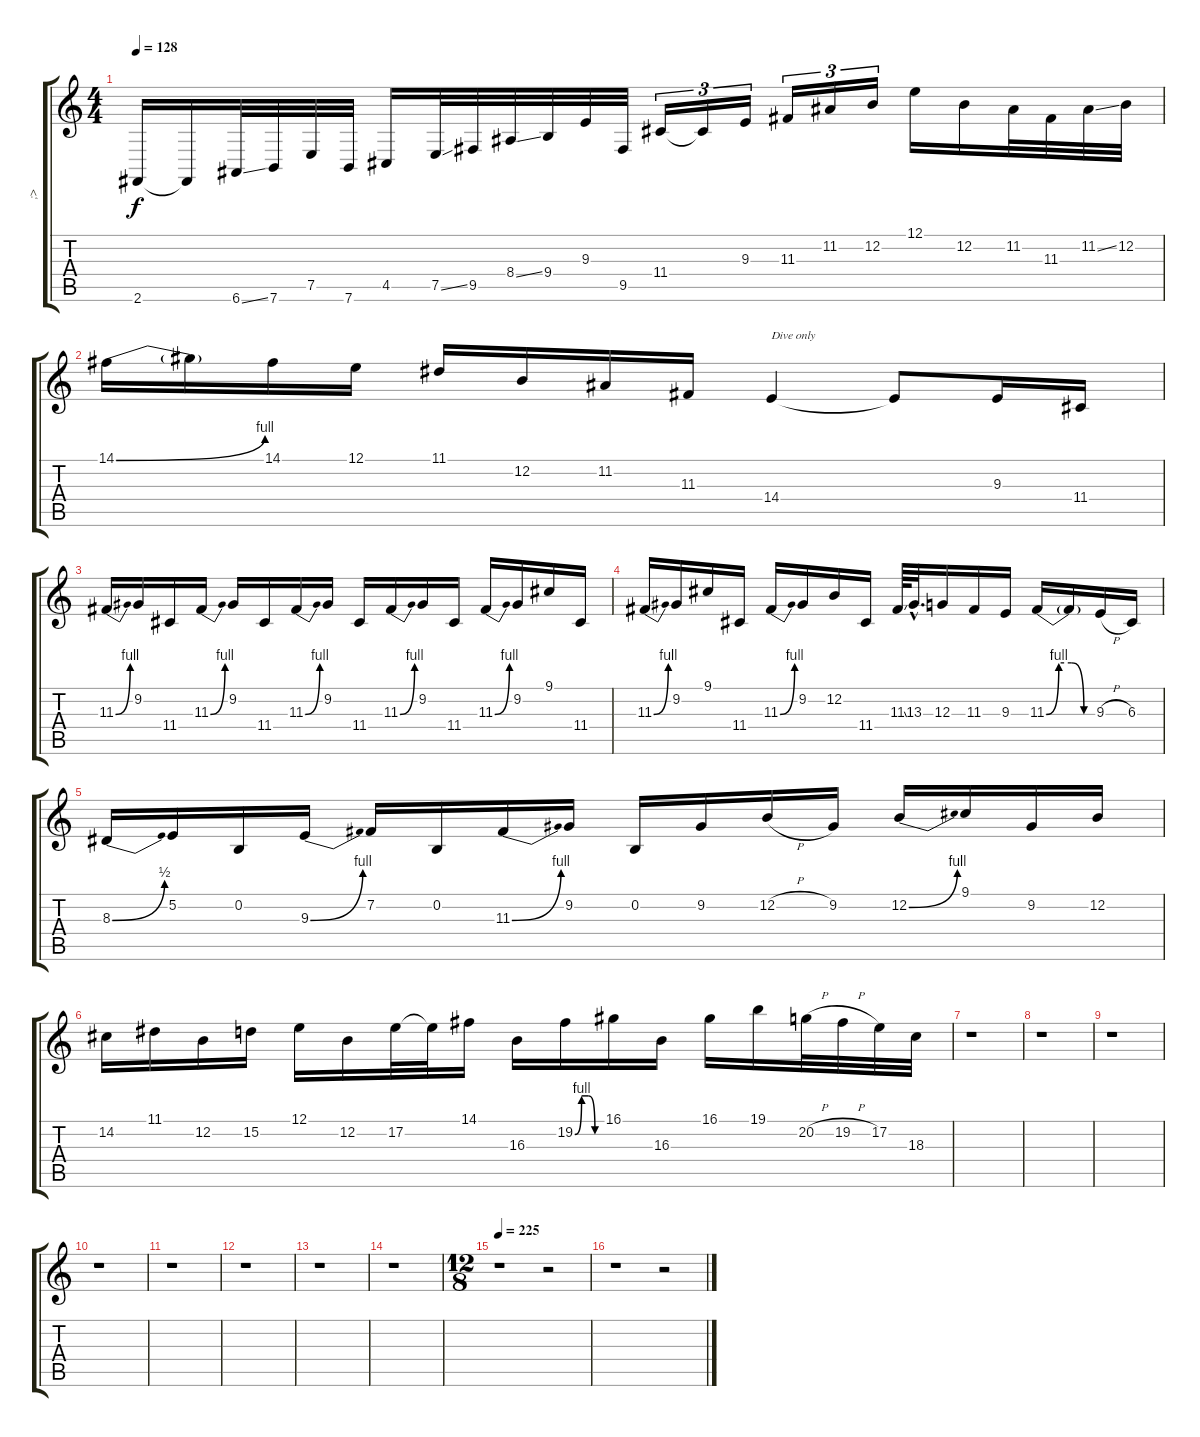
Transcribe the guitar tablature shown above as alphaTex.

\track (";>" ";>") {instrument acousticgrandpiano}
\staff {score tabs}
\tuning (E4 B3 G3 D3 A2 E2) {hide}
\ts (4 4)
\tempo 128
\clef g2
\ks c
2.6.16{dy f} 2.6{t}.16 6.6{ss}.32 7.6.32 7.5.32 7.6.32 4.5.16 7.5{ss}.32 9.5.32 8.4{ss}.32 9.4.32 9.3.32 9.5.32 11.4.16{tu (3 2)} 11.4{t}.16{tu (3 2)} 9.3.16{tu (3 2)} 11.3.16{tu (3 2)} 11.2.16{tu (3 2)} 12.2.16{tu (3 2)} 12.1.16 12.2.16 11.2.32 11.3.32 11.2{ss}.32 12.2.32 |
14.1{be (bend 0 0 60 4)}.16 14.1{t}.16 14.1.16 12.1.16 11.1.16 12.2.16 11.2.16 11.3.16 14.4.4{txt "Dive only"} 14.4{t}.8 9.3.16 11.4.16 |
11.3{be (bend 0 0 60 4)}.16 9.2.16 11.4.16 11.3{be (bend 0 0 60 4)}.16 9.2.16 11.4.16 11.3{be (bend 0 0 60 4)}.16 9.2.16 11.4.16 11.3{be (bend 0 0 60 4)}.16 9.2.16 11.4.16 11.3{be (bend 0 0 60 4)}.16 9.2.16 9.1.16 11.4.16 |
11.3{be (bend 0 0 60 4)}.16 9.2.16 9.1.16 11.4.16 11.3{be (bend 0 0 60 4)}.16 9.2.16 12.2.16 11.4.16 11.3{ss}.64 13.3{hac}.32{d} 12.3.16 11.3.16 9.3.16 11.3{be (custom 0 0 15 4 30 4 45 0 60 0)}.16 11.3{t}.16 9.3{h}.16 6.3.16 |
8.3{be (bend 0 0 60 2)}.16 5.2.16 0.2.16 9.3{be (bend 0 0 60 4)}.16 7.2.16 0.2.16 11.3{be (bend 0 0 60 4)}.16 9.2.16 0.2.16 9.2.16 12.2{h}.16 9.2.16 12.2{be (bend 0 0 60 4)}.16 9.1.16 9.2.16 12.2.16 |
14.2.16 11.1.16 12.2.16 15.2.16 12.1.16 12.2.16 17.2.32 17.2{t}.32 14.1.16 16.3.16 19.2{be (custom 0 0 15 4 30 4 45 0 60 0)}.16 16.1.16 16.3.16 16.1.16 19.1.16 20.2{h}.32 19.2{h}.32 17.2.32 18.3.32 |
r.1{volume 13 balance 8 instrument acousticgrandpiano} |
r.1 |
r.1 |
r.1 |
r.1 |
r.1 |
r.1 |
r.1 |
\ts (12 8)
\tempo 225
r.1 r.2 |
r.1 r.2
